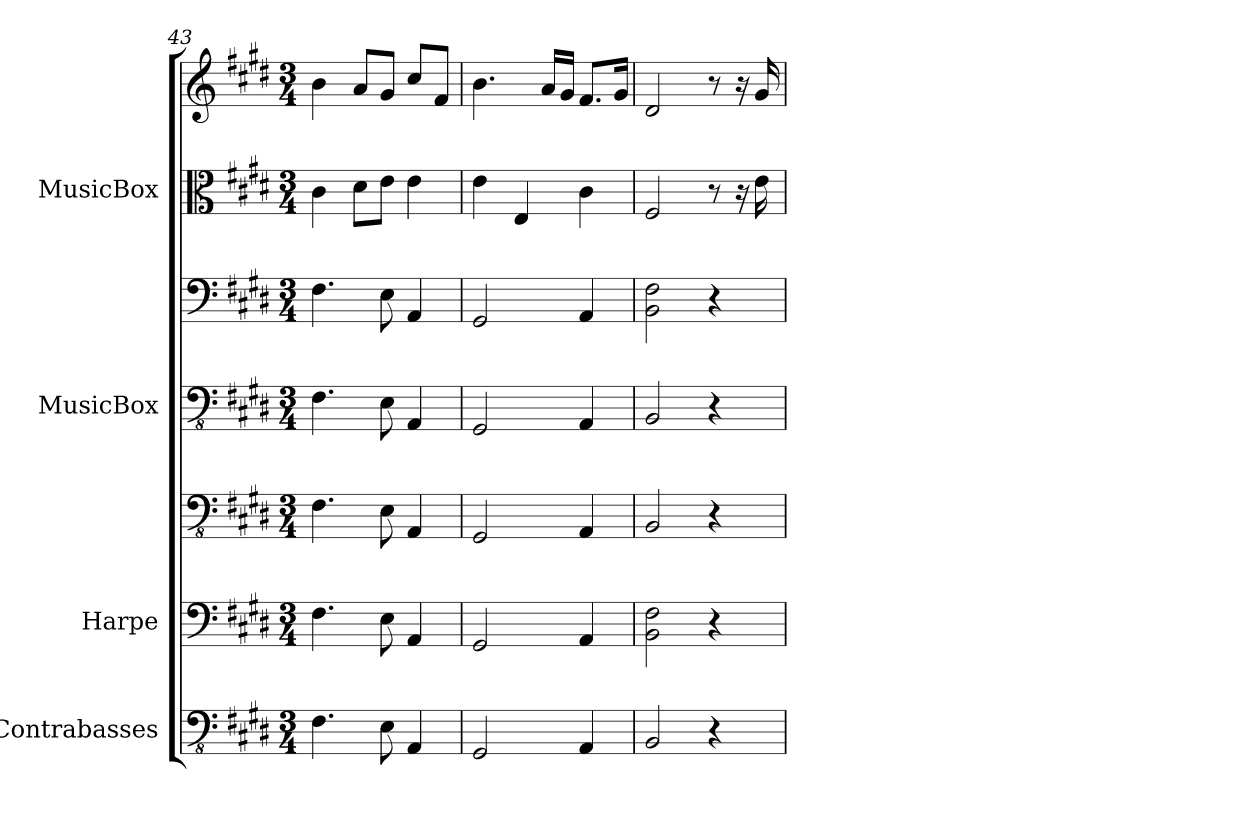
**kern	**kern	**kern	**kern	**kern	**kern	**kern
*part4	*part3	*part3	*part2	*part2	*part1	*part1
*staff7	*staff6	*staff5	*staff4	*staff3	*staff2	*staff1
*I"Contrabasses	*I"Harpe	*	*I"MusicBox	*	*I"MusicBox	*
*I'Cbs.	*I'Hrp.	*	*I'MuBx.	*	*I'MuBx.	*
!!LO:PB:g=z
*clefFv4	*clefF4	*clefFv4	*clefFv4	*clefF4	*clefC3	*clefG2
*k[f#c#g#d#]	*k[f#c#g#d#]	*k[f#c#g#d#]	*k[f#c#g#d#]	*k[f#c#g#d#]	*k[f#c#g#d#]	*k[f#c#g#d#]
*E:	*E:	*E:	*E:	*E:	*E:	*E:
*M3/4	*M3/4	*M3/4	*M3/4	*M3/4	*M3/4	*M3/4
=43	=43	=43	=43	=43	=43	=43
4.FF#\	4.F#\	4.FF#\	4.FF#\	4.F#\	4c#\	4b\
.	.	.	.	.	8d#\L	8a/L
8EE\	8E\	8EE\	8EE\	8E\	8e\J	8g#/J
4AAA/	4AA/	4AAA/	4AAA/	4AA/	4e\	8cc#/L
.	.	.	.	.	.	8f#/J
=44	=44	=44	=44	=44	=44	=44
2GGG#/	2GG#/	2GGG#/	2GGG#/	2GG#/	4e\	4.b\
.	.	.	.	.	4E/	.
.	.	.	.	.	.	16a/LL
.	.	.	.	.	.	16g#/JJ
4AAA/	4AA/	4AAA/	4AAA/	4AA/	4c#\	8.f#/L
.	.	.	.	.	.	16g#/Jk
=45	=45	=45	=45	=45	=45	=45
2BBB/	2BB\ 2F#\	2BBB/	2BBB/	2BB\ 2F#\	2F#/	2d#/
4r	4r	4r	4r	4r	8r	8r
.	.	.	.	.	16r	16r
.	.	.	.	.	16e\	16g#/
=	=	=	=	=	=	=
*-	*-	*-	*-	*-	*-	*-
